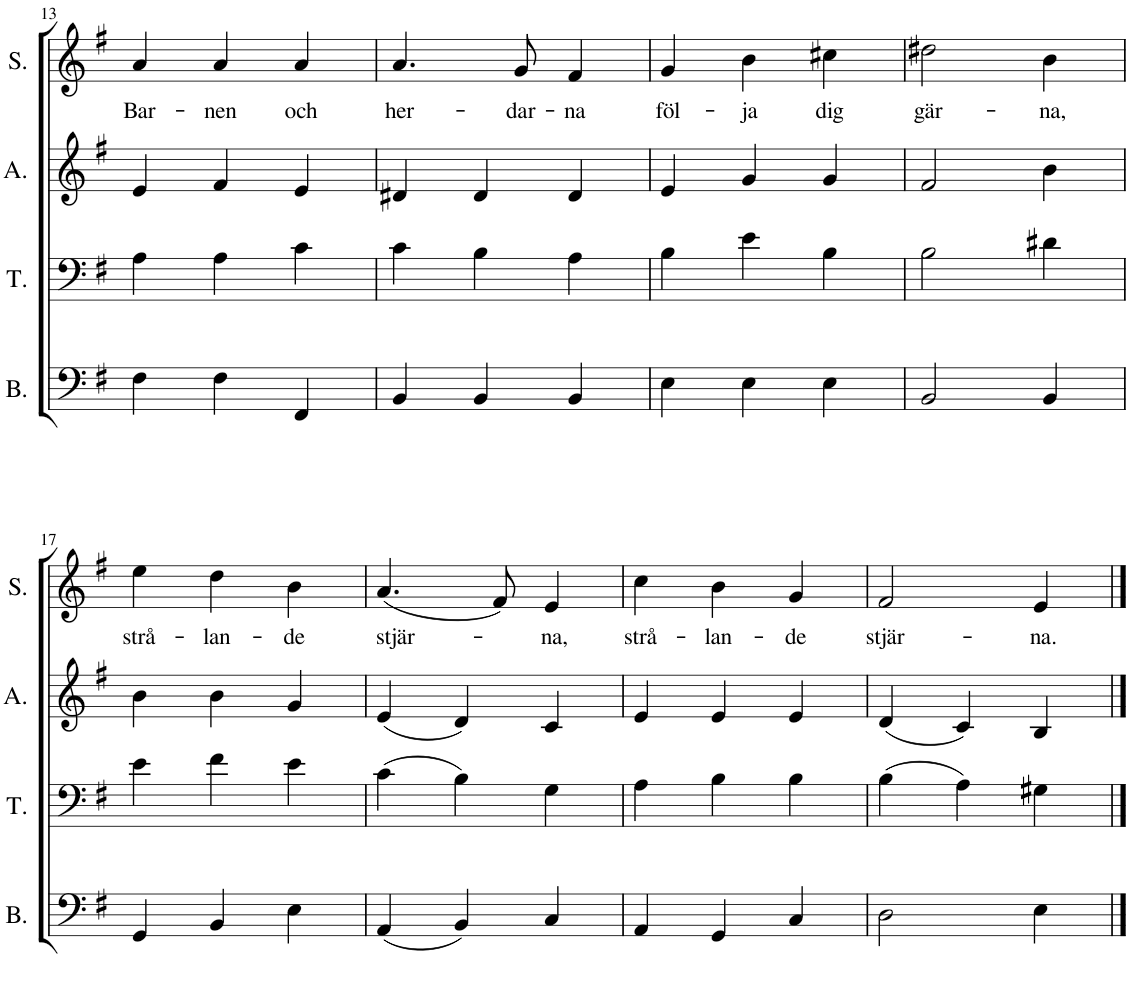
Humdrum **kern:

**kern	**kern	**kern	**kern	**text
*part4	*part3	*part2	*part1	*part1
*staff4	*staff3	*staff2	*staff1	*staff1
*I"Bass	*I"Tenor	*I"Alto	*I"Soprano	*
*I'B.	*I'T.	*I'A.	*I'S.	*
!!LO:PB:g=z
*clefF4	*clefF4	*clefG2	*clefG2	*
*k[f#]	*k[f#]	*k[f#]	*k[f#]	*
*M3/4	*M3/4	*M3/4	*M3/4	*
=13	=13	=13	=13	=13
!	!	!	!	!LO:LY:b
4F#\	4A\	4e/	4a/	Bar-
!	!	!	!	!LO:LY:b
4F#\	4A\	4f#/	4a/	-nen
!	!	!	!	!LO:LY:b
4FF#/	4c\	4e/	4a/	och
=14	=14	=14	=14	=14
!	!	!	!	!LO:LY:b
4BB/	4c\	4d#X/	4.a/	her-
4BB/	4B\	4d#/	.	.
!	!	!	!	!LO:LY:b
.	.	.	8g/	-dar-
!	!	!	!	!LO:LY:b
4BB/	4A\	4d#/	4f#/	-na
=15	=15	=15	=15	=15
!	!	!	!	!LO:LY:b
4E\	4B\	4e/	4g/	föl-
!	!	!	!	!LO:LY:b
4E\	4e\	4g/	4b\	-ja
!	!	!	!	!LO:LY:b
4E\	4B\	4g/	4cc#X\	dig
=16	=16	=16	=16	=16
!	!	!	!	!LO:LY:b
2BB/	2B\	2f#/	2dd#X\	gär-
!	!	!	!	!LO:LY:b
4BB/	4d#X\	4b\	4b\	-na,
!!LO:LB:g=z
=17	=17	=17	=17	=17
!	!	!	!	!LO:LY:b
4GG/	4e\	4b\	4ee\	strå-
!	!	!	!	!LO:LY:b
4BB/	4f#\	4b\	4dd\	-lan-
!	!	!	!	!LO:LY:b
4E\	4e\	4g/	4b\	-de
=18	=18	=18	=18	=18
!	!	!	!	!LO:LY:b
(4AA/	(4c\	(4e/	(4.a/	stjär-
4BB/)	4B\)	4d/)	.	.
.	.	.	8f#/)	.
!	!	!	!	!LO:LY:b
4C/	4G\	4c/	4e/	-na,
=19	=19	=19	=19	=19
!	!	!	!	!LO:LY:b
4AA/	4A\	4e/	4cc\	strå-
!	!	!	!	!LO:LY:b
4GG/	4B\	4e/	4b\	-lan-
!	!	!	!	!LO:LY:b
4C/	4B\	4e/	4g/	-de
=20	=20	=20	=20	=20
!	!	!	!	!LO:LY:b
2D\	(4B\	(4d/	2f#/	stjär-
.	4A\)	4c/)	.	.
!	!	!	!	!LO:LY:b
4E\	4G#X\	4B/	4e/	-na.
==	==	==	==	==
*-	*-	*-	*-	*-
